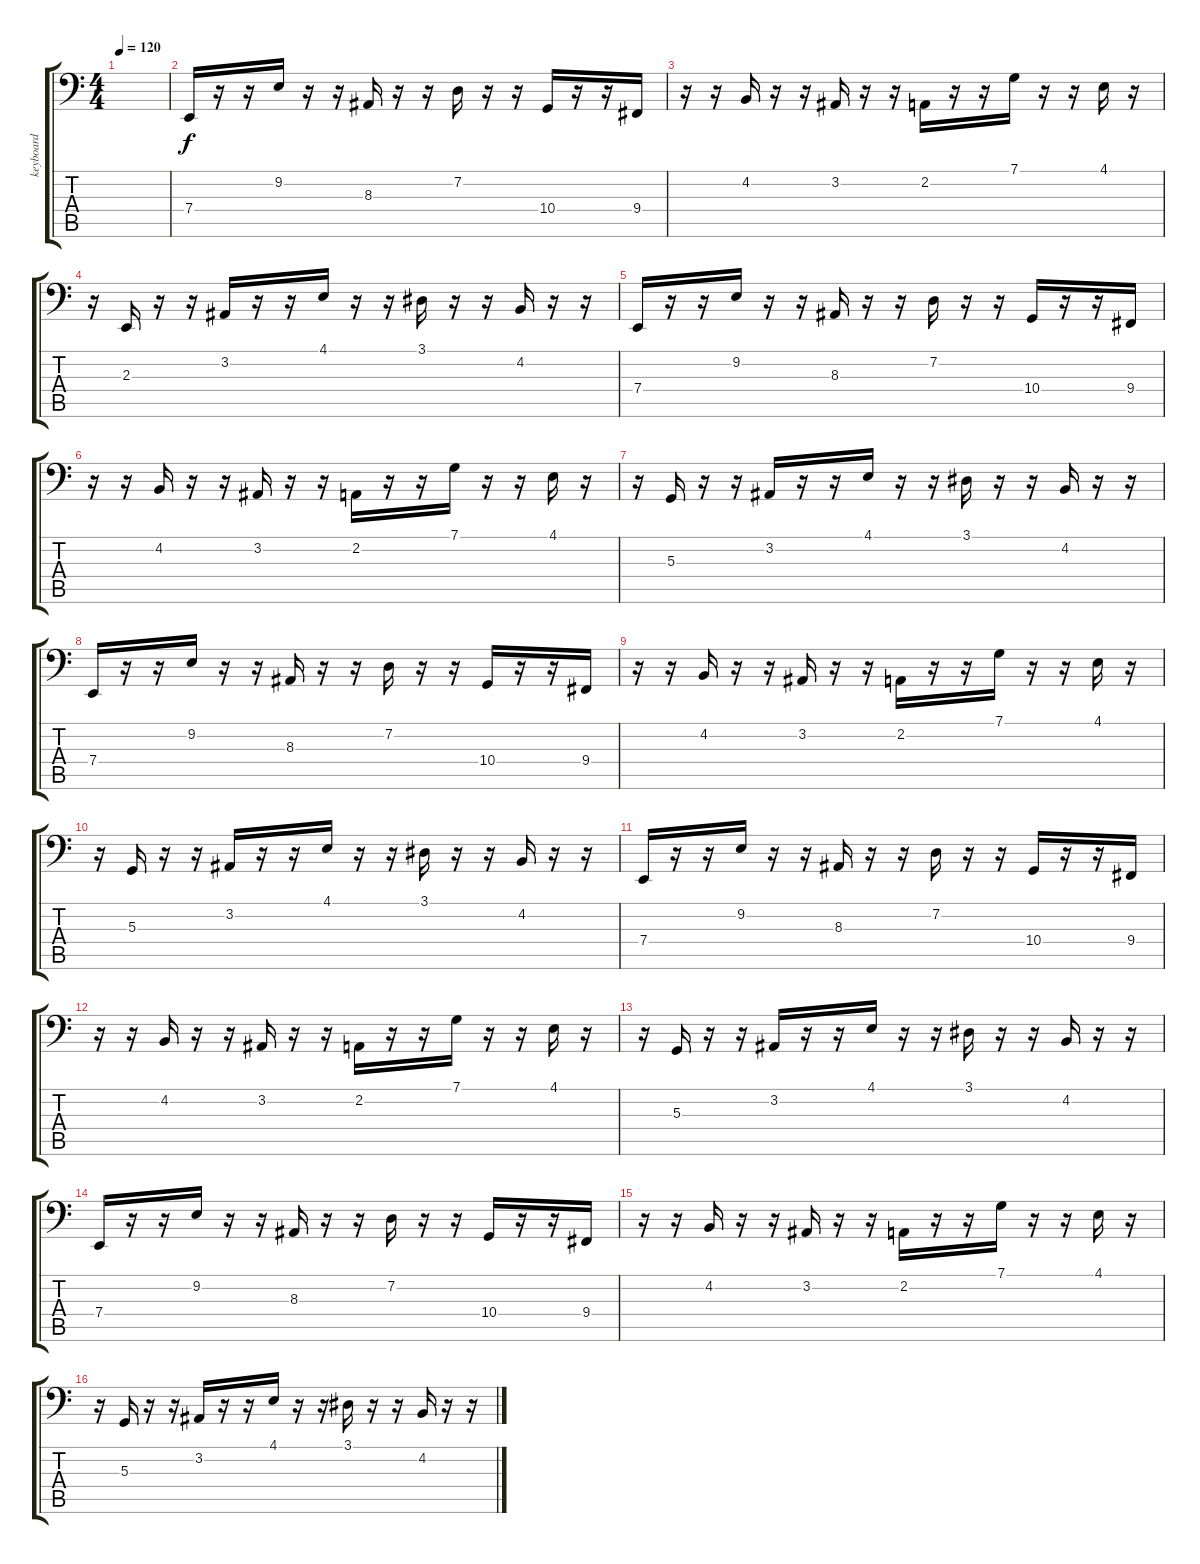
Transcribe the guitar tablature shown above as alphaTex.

\track ("keyboard" "keyboard") {instrument lead1square}
\staff {score tabs}
\tuning (C3 G2 D2 A1 E1 B0) {hide}
\ts (4 4)
\tempo 120
\clef f4
\ks c
|
7.4.16 r.16 r.16 9.2.16 r.16 r.16 8.3.16 r.16 r.16 7.2.16 r.16 r.16 10.4.16 r.16 r.16 9.4.16 |
r.16 r.16 4.2.16 r.16 r.16 3.2.16 r.16 r.16 2.2.16 r.16 r.16 7.1.16 r.16 r.16 4.1.16 r.16 |
r.16 2.3.16 r.16 r.16 3.2.16 r.16 r.16 4.1.16 r.16 r.16 3.1.16 r.16 r.16 4.2.16 r.16 r.16 |
7.4.16 r.16 r.16 9.2.16 r.16 r.16 8.3.16 r.16 r.16 7.2.16 r.16 r.16 10.4.16 r.16 r.16 9.4.16 |
r.16 r.16 4.2.16 r.16 r.16 3.2.16 r.16 r.16 2.2.16 r.16 r.16 7.1.16 r.16 r.16 4.1.16 r.16 |
r.16 5.3.16 r.16 r.16 3.2.16 r.16 r.16 4.1.16 r.16 r.16 3.1.16 r.16 r.16 4.2.16 r.16 r.16 |
7.4.16 r.16 r.16 9.2.16 r.16 r.16 8.3.16 r.16 r.16 7.2.16 r.16 r.16 10.4.16 r.16 r.16 9.4.16 |
r.16 r.16 4.2.16 r.16 r.16 3.2.16 r.16 r.16 2.2.16 r.16 r.16 7.1.16 r.16 r.16 4.1.16 r.16 |
r.16 5.3.16 r.16 r.16 3.2.16 r.16 r.16 4.1.16 r.16 r.16 3.1.16 r.16 r.16 4.2.16 r.16 r.16 |
7.4.16 r.16 r.16 9.2.16 r.16 r.16 8.3.16 r.16 r.16 7.2.16 r.16 r.16 10.4.16 r.16 r.16 9.4.16 |
r.16 r.16 4.2.16 r.16 r.16 3.2.16 r.16 r.16 2.2.16 r.16 r.16 7.1.16 r.16 r.16 4.1.16 r.16 |
r.16 5.3.16 r.16 r.16 3.2.16 r.16 r.16 4.1.16 r.16 r.16 3.1.16 r.16 r.16 4.2.16 r.16 r.16 |
7.4.16 r.16 r.16 9.2.16 r.16 r.16 8.3.16 r.16 r.16 7.2.16 r.16 r.16 10.4.16 r.16 r.16 9.4.16 |
r.16 r.16 4.2.16 r.16 r.16 3.2.16 r.16 r.16 2.2.16 r.16 r.16 7.1.16 r.16 r.16 4.1.16 r.16 |
r.16{volume 0} 5.3.16 r.16 r.16 3.2.16 r.16 r.16 4.1.16 r.16 r.16 3.1.16 r.16 r.16 4.2.16 r.16 r.16
